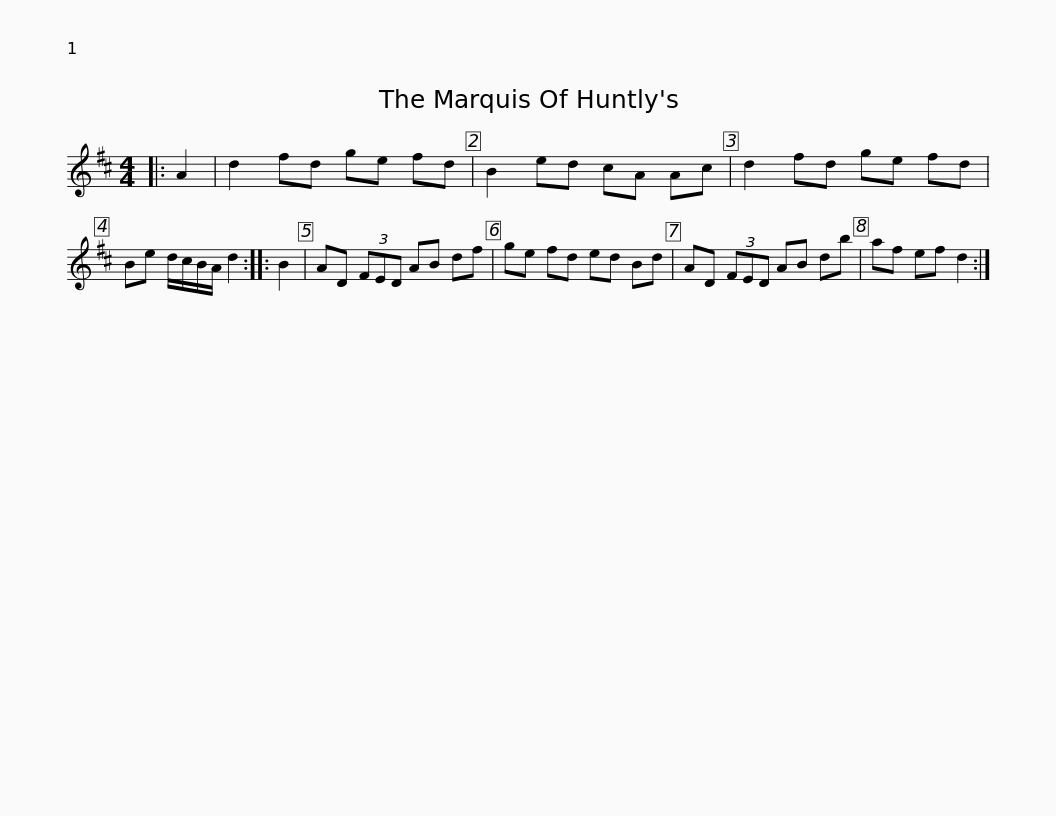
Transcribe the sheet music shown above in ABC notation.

X:1
L:1/8
M:4/4
I:linebreak $
K:D
V:1 treble
V:1
|: A2 | d2 fd ge fd | B2 ed cA Ac | d2 fd ge fd | Be d/c/B/A/ d2 :: %5
 B2 | AD (3FED AB df |$ ge fd ed Bd | AD (3FED AB db | af ef d2 :| %10
